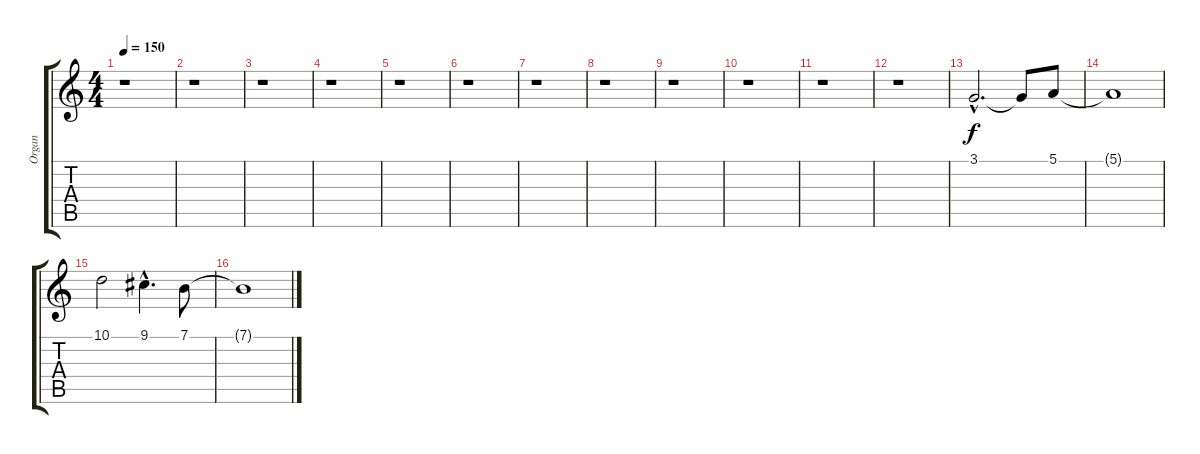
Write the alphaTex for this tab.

\track ("Organ" "Organ") {instrument drawbarorgan}
\staff {score tabs}
\tuning (E4 B3 G3 D3 A2 E2) {hide}
\ts (4 4)
\tempo 150
\clef g2
\ks c
r.1{dy f} |
r.1 |
r.1 |
r.1 |
r.1 |
r.1 |
r.1 |
r.1 |
r.1 |
r.1 |
r.1 |
r.1 |
3.1{hac}.2{d} 3.1{t}.8 5.1.8 |
5.1{t}.1 |
10.1.2 9.1{hac}.4{d} 7.1.8 |
7.1{t}.1
